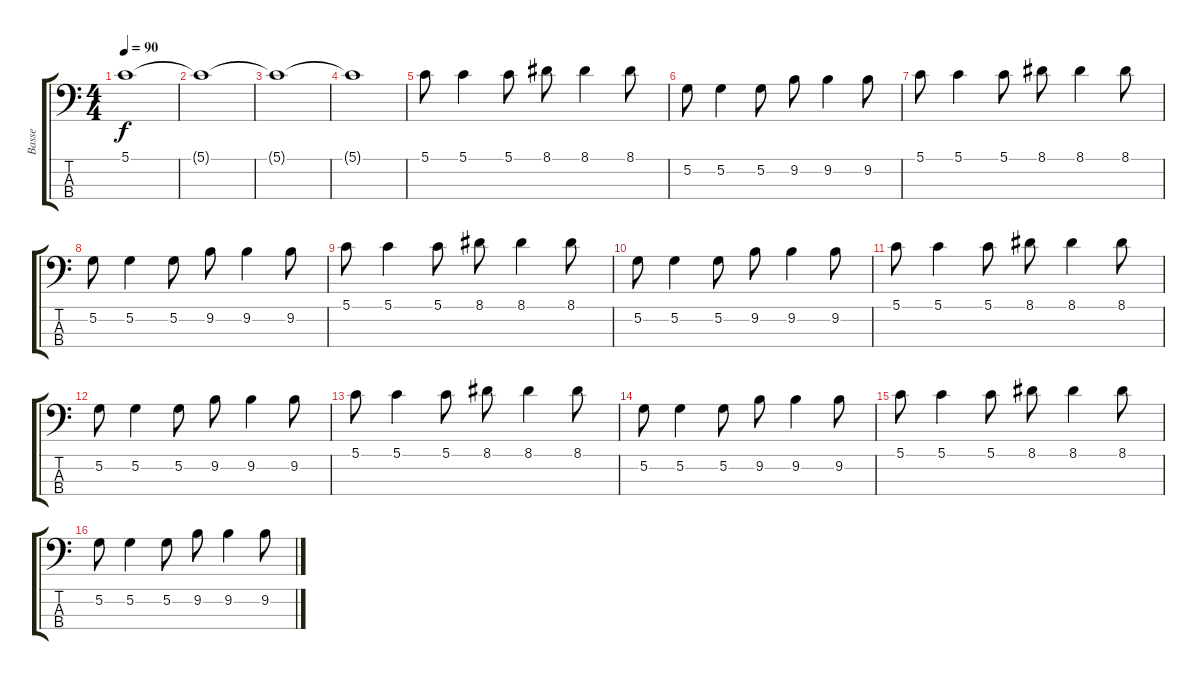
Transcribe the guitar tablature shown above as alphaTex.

\track ("Basse" "Basse") {instrument electricbassfinger}
\staff {score tabs}
\tuning (G2 D2 A1 E1) {hide}
\ts (4 4)
\tempo 90
\clef f4
\ks c
5.1{t}.1{dy f} |
5.1{t}.1 |
5.1{t}.1 |
5.1{t}.1 |
5.1.8 5.1.4 5.1.8 8.1.8 8.1.4 8.1.8 |
5.2.8 5.2.4 5.2.8 9.2.8 9.2.4 9.2.8 |
5.1.8 5.1.4 5.1.8 8.1.8 8.1.4 8.1.8 |
5.2.8 5.2.4 5.2.8 9.2.8 9.2.4 9.2.8 |
5.1.8 5.1.4 5.1.8 8.1.8 8.1.4 8.1.8 |
5.2.8 5.2.4 5.2.8 9.2.8 9.2.4 9.2.8 |
5.1.8 5.1.4 5.1.8 8.1.8 8.1.4 8.1.8 |
5.2.8 5.2.4 5.2.8 9.2.8 9.2.4 9.2.8 |
5.1.8 5.1.4 5.1.8 8.1.8 8.1.4 8.1.8 |
5.2.8 5.2.4 5.2.8 9.2.8 9.2.4 9.2.8 |
5.1.8 5.1.4 5.1.8 8.1.8 8.1.4 8.1.8 |
5.2.8 5.2.4 5.2.8 9.2.8 9.2.4 9.2.8
